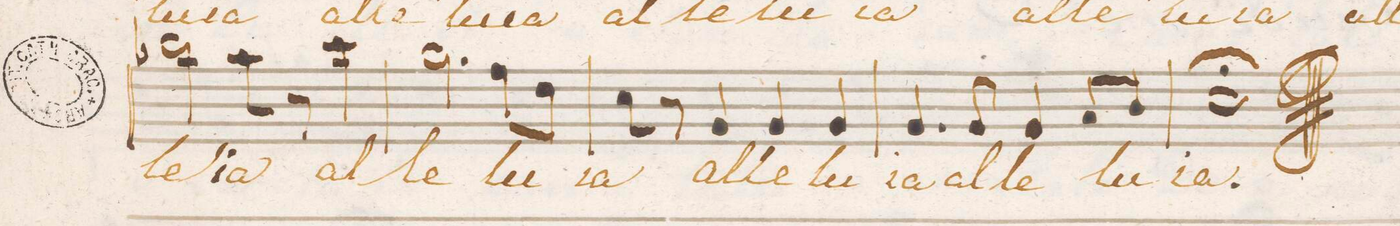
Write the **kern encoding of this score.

**kern	**text	**dynam
*I"Soprano.	*	*
*clefC1	*	*
*k[b-e-a-d-]	*	*
*met(C.)	*	*
*M4/4	*	*
2gg-X\	-lu-	.
8ff\	-ia	.
8r	.	.
4aa-\	al-	.
=64	=64	=64
2.ee-\	-le-	.
8dd-\L	-lu-	.
8b-\J	.	.
=65	=65	=65
8a-\	-ia	.
8r	.	.
4e-/	al-	.
4e-/	-le-	.
4e-/	-lu-	.
=66	=66	=66
4.e-/	-ia	.
8e-/	al-	.
4e-/	-le-	.
8f/L	-lu-	.
8g/J	.	.
=67	=67	=67
1a-;	-ia.	.
==	==	==
*-	*-	*-
